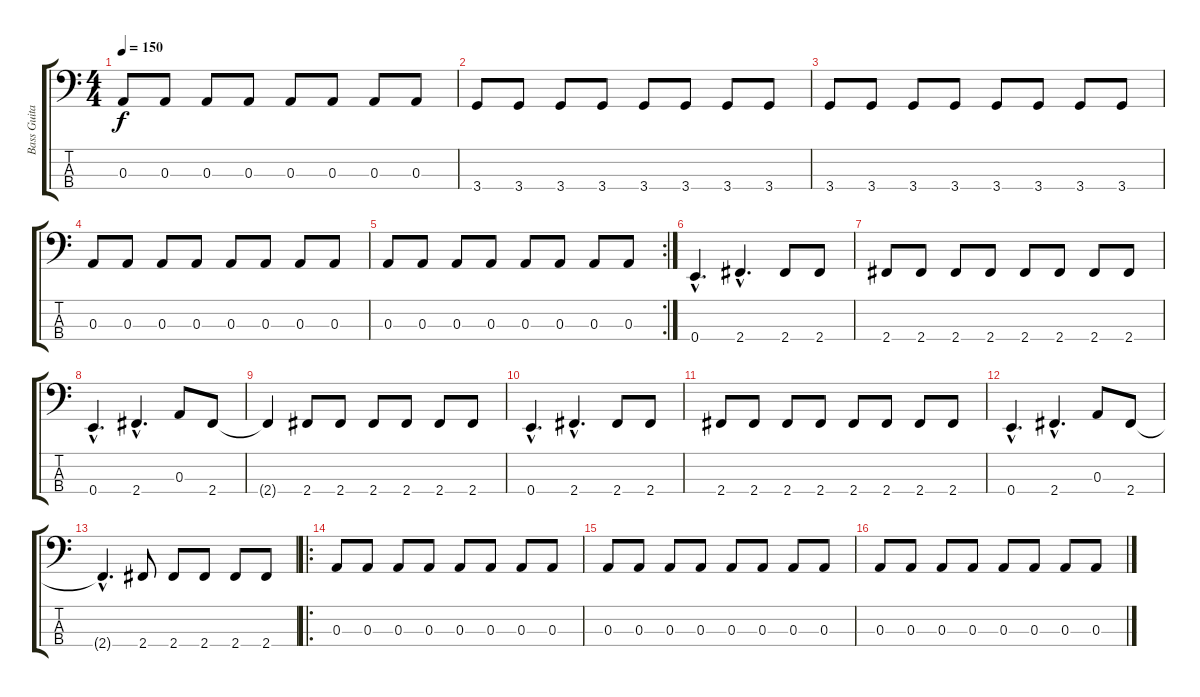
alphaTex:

\track ("Bass Guitar" "Bass Guita") {instrument electricbassfinger}
\staff {score tabs}
\tuning (G2 D2 A1 E1) {hide}
\ts (4 4)
\tempo 150
\clef f4
\ks c
0.3.8{dy f} 0.3.8 0.3.8 0.3.8 0.3.8 0.3.8 0.3.8 0.3.8 |
3.4.8 3.4.8 3.4.8 3.4.8 3.4.8 3.4.8 3.4.8 3.4.8 |
3.4.8 3.4.8 3.4.8 3.4.8 3.4.8 3.4.8 3.4.8 3.4.8 |
0.3.8 0.3.8 0.3.8 0.3.8 0.3.8 0.3.8 0.3.8 0.3.8 |
\rc 2
0.3.8 0.3.8 0.3.8 0.3.8 0.3.8 0.3.8 0.3.8 0.3.8 |
0.4{hac}.4{d} 2.4{hac}.4{d} 2.4.8 2.4.8 |
2.4.8 2.4.8 2.4.8 2.4.8 2.4.8 2.4.8 2.4.8 2.4.8 |
0.4{hac}.4{d} 2.4{hac}.4{d} 0.3.8 2.4.8 |
2.4{t}.4 2.4.8 2.4.8 2.4.8 2.4.8 2.4.8 2.4.8 |
0.4{hac}.4{d} 2.4{hac}.4{d} 2.4.8 2.4.8 |
2.4.8 2.4.8 2.4.8 2.4.8 2.4.8 2.4.8 2.4.8 2.4.8 |
0.4{hac}.4{d} 2.4{hac}.4{d} 0.3.8 2.4.8 |
2.4{hac t}.4{d} 2.4.8 2.4.8 2.4.8 2.4.8 2.4.8 |
\ro
0.3.8 0.3.8 0.3.8 0.3.8 0.3.8 0.3.8 0.3.8 0.3.8 |
0.3.8 0.3.8 0.3.8 0.3.8 0.3.8 0.3.8 0.3.8 0.3.8 |
0.3.8 0.3.8 0.3.8 0.3.8 0.3.8 0.3.8 0.3.8 0.3.8
